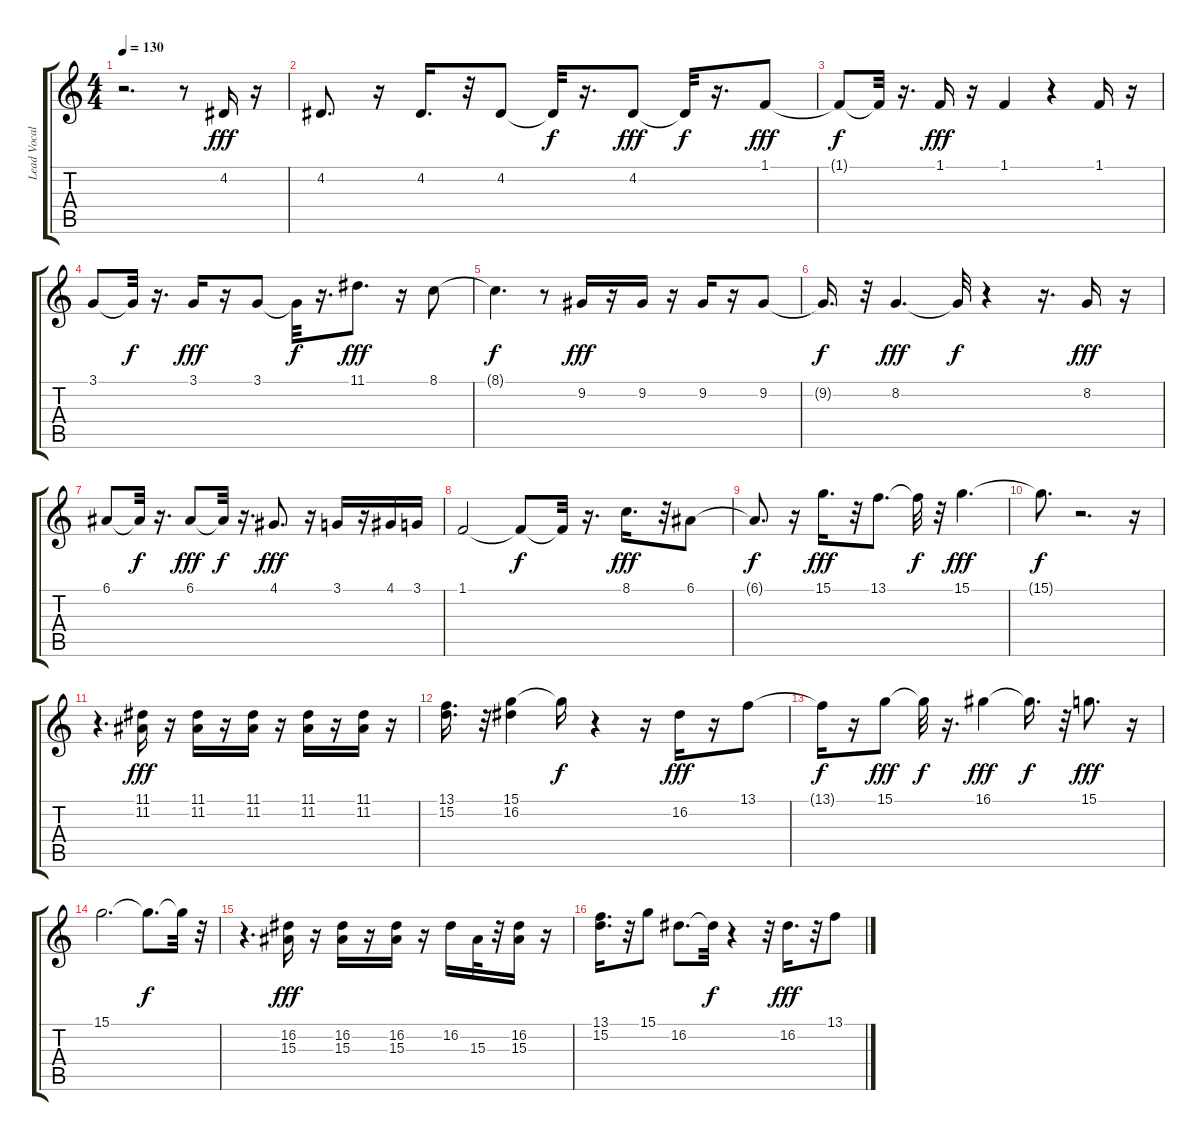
\track ("Lead Vocals" "Lead Vocal") {instrument synthbrass1}
\staff {score tabs}
\tuning (E4 B3 G3 D3 A2 E2) {hide}
\ts (4 4)
\tempo 130
\clef g2
\ks c
r.2{d dy f} r.8 4.2.16{dy fff} r.16 |
4.2.8{d} r.16 4.2.16{d} r.32 4.2.8 4.2{t}.32{dy f} r.16{d} 4.2.8{dy fff} 4.2{t}.32{dy f} r.16{d} 1.1.8{dy fff} |
1.1{t}.8{dy f} 1.1{t}.32 r.16{d} 1.1.16{dy fff} r.16 1.1.4 r.4 1.1.16 r.16 |
3.1.8 3.1{t}.32{dy f} r.16{d} 3.1.16{dy fff} r.16 3.1.8 3.1{t}.32{dy f} r.16{d} 11.1.8{d dy fff} r.16 8.1.8 |
8.1{t}.4{d dy f} r.8 9.2.16{dy fff} r.16 9.2.16 r.16 9.2.16 r.16 9.2.8 |
9.2{t}.16{d dy f} r.32 8.2.4{d dy fff} 8.2{t}.32{dy f} r.4 r.16{d} 8.2.16{dy fff} r.16 |
6.1.8 6.1{t}.32{dy f} r.16{d} 6.1.8{dy fff} 6.1{t}.32{dy f} r.16{d} 4.1.8{d dy fff} r.16 3.1.16 r.16 4.1.16 3.1.16 |
1.1.2 1.1{t}.8{dy f} 1.1{t}.32 r.16{d} 8.1.16{d dy fff} r.32 6.1.8 |
6.1{t}.8{d dy f} r.16 15.1.16{d dy fff} r.32 13.1.8{d} 13.1{t}.32{dy f} r.32 15.1.4{d dy fff} |
15.1{t}.8{d dy f} r.2{d} r.16 |
r.4{d} (11.1 11.2).16{dy fff} r.16 (11.1 11.2).16 r.16 (11.1 11.2).16 r.16 (11.1 11.2).16 r.16 (11.1 11.2).16 r.16 |
(13.1 15.2).16{d} r.32 (15.1 16.2).4 15.1{t}.16{dy f} r.4 r.16 16.2.16{dy fff} r.16 13.1.8 |
13.1{t}.16{dy f} r.16 15.1.8{dy fff} 15.1{t}.32{dy f} r.16{d} 16.1.4{dy fff} 16.1{t}.16{d dy f} r.32 15.1.8{d dy fff} r.16 |
15.1.2{d} 15.1{t}.8{d dy f} 15.1{t}.32 r.32 |
r.4{d} (16.2 15.3).16{dy fff} r.16 (16.2 15.3).16 r.16 (16.2 15.3).16 r.16 16.2.16 15.3.32 r.32 (16.2 15.3).16 r.16 |
(13.1 15.2).16{d} r.32 15.1.8 16.2.8{d} 16.2{t}.32{dy f} r.4 r.32 16.2.16{d dy fff} r.32 13.1.8
